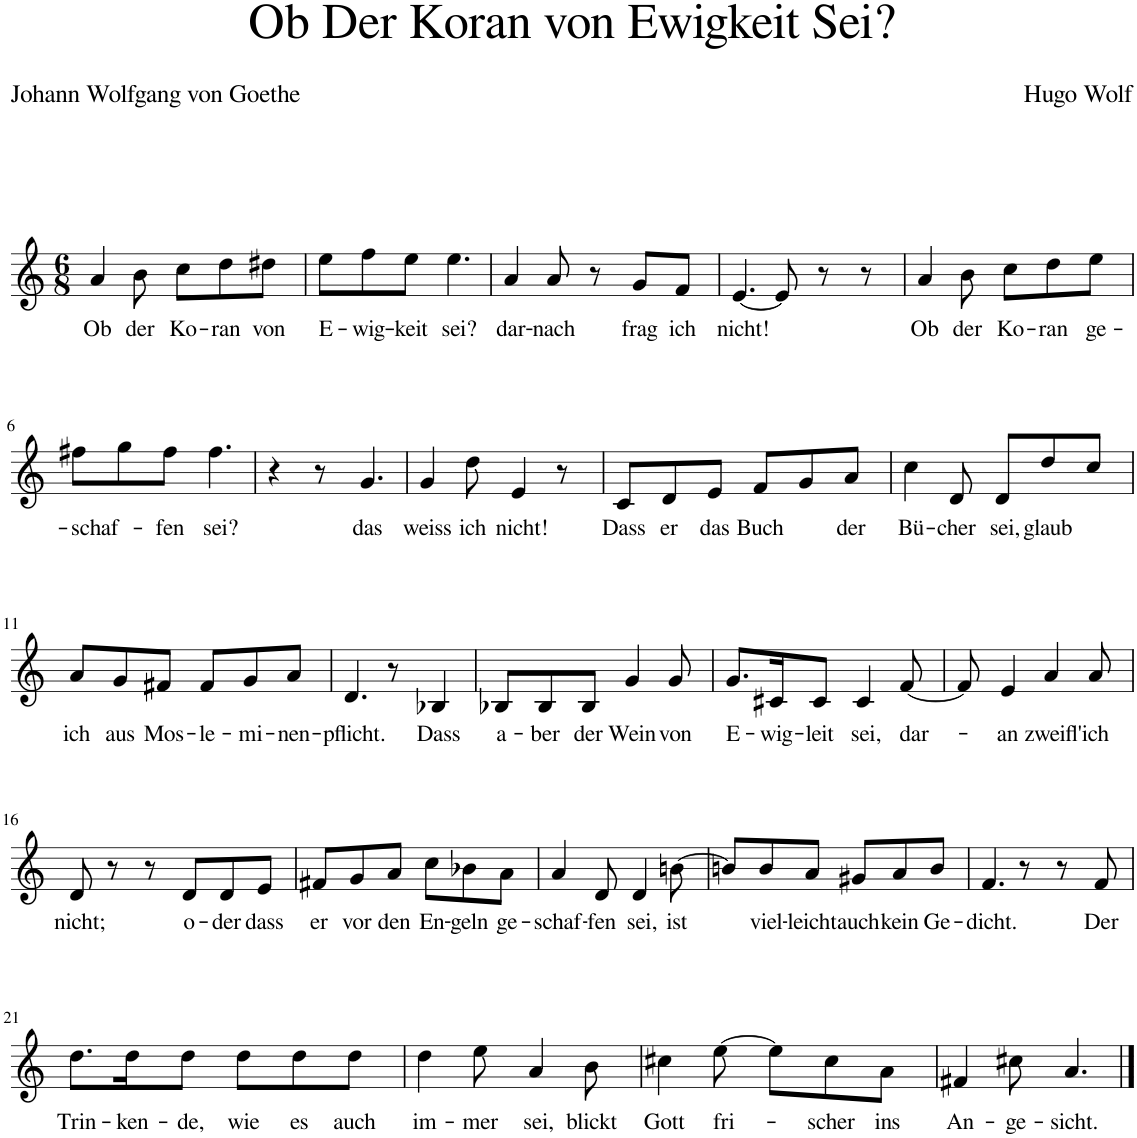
**kern	**text
*part1	*part1
*staff1	*staff1
*I"Piano	*
*I'Pno	*
*clefG2	*
*k[]	*
*M6/8	*
=1	=1
!	!LO:LY:b
4a/	Ob
!	!LO:LY:b
8b\	der
!	!LO:LY:b
8cc\L	Ko-
!	!LO:LY:b
8dd\	-ran
!	!LO:LY:b
8dd#X\J	von
=2	=2
!	!LO:LY:b
8ee\L	E-
!	!LO:LY:b
8ff\	-wig-
!	!LO:LY:b
8ee\J	-keit
!	!LO:LY:b
4.ee\	sei?
=3	=3
!	!LO:LY:b
4a/	dar-
!	!LO:LY:b
8a/	-nach
8r	.
!	!LO:LY:b
8g/L	frag
!	!LO:LY:b
8f/J	ich
=4	=4
!	!LO:LY:b
[4.e/	nicht!
8e/]	.
8r	.
8r	.
=5	=5
!	!LO:LY:b
4a/	Ob
!	!LO:LY:b
8b\	der
!	!LO:LY:b
8cc\L	Ko-
!	!LO:LY:b
8dd\	-ran
!	!LO:LY:b
8ee\J	ge-
!!LO:LB:g=z
=6	=6
!	!LO:LY:b
8ff#X\L	-schaf-
8gg\	.
!	!LO:LY:b
8ff#\J	-fen
!	!LO:LY:b
4.ff#\	sei?
=7	=7
4r	.
8r	.
!	!LO:LY:b
4.g/	das
=8	=8
!	!LO:LY:b
4g/	weiss
!	!LO:LY:b
8dd\	ich
!	!LO:LY:b
4e/	nicht!
8r	.
=9	=9
!	!LO:LY:b
8c/L	Dass
!	!LO:LY:b
8d/	er
!	!LO:LY:b
8e/J	das
!	!LO:LY:b
8f/L	Buch
8g/	.
!	!LO:LY:b
8a/J	der
=10	=10
!	!LO:LY:b
4cc\	Bü-
!	!LO:LY:b
8d/	-cher
!	!LO:LY:b
8d/L	sei,
!	!LO:LY:b
8dd/	glaub
8cc/J	.
!!LO:LB:g=z
=11	=11
!	!LO:LY:b
8a/L	ich
!	!LO:LY:b
8g/	aus
!	!LO:LY:b
8f#X/J	Mos-
!	!LO:LY:b
8f#/L	-le-
!	!LO:LY:b
8g/	-mi-
!	!LO:LY:b
8a/J	-nen-
=12	=12
!	!LO:LY:b
4.d/	-pflicht.
8r	.
!	!LO:LY:b
4B-X/	Dass
=13	=13
!	!LO:LY:b
8B-X/L	a-
!	!LO:LY:b
8B-/	-ber
!	!LO:LY:b
8B-/J	der
!	!LO:LY:b
4g/	Wein
!	!LO:LY:b
8g/	von
=14	=14
!	!LO:LY:b
8.g/L	E-
!	!LO:LY:b
16c#X/K	-wig-
!	!LO:LY:b
8c#/J	-leit
!	!LO:LY:b
4c#/	sei,
!	!LO:LY:b
[8f/	dar-
=15	=15
8f/]	.
!	!LO:LY:b
4e/	-an
!	!LO:LY:b
4a/	zweifl'
!	!LO:LY:b
8a/	ich
!!LO:LB:g=z
=16	=16
!	!LO:LY:b
8d/	nicht;
8r	.
8r	.
!	!LO:LY:b
8d/L	o-
!	!LO:LY:b
8d/	-der
!	!LO:LY:b
8e/J	dass
=17	=17
!	!LO:LY:b
8f#X/L	er
!	!LO:LY:b
8g/	vor
!	!LO:LY:b
8a/J	den
!	!LO:LY:b
8cc\L	En-
!	!LO:LY:b
8b-X\	-geln
!	!LO:LY:b
8a\J	ge-
=18	=18
!	!LO:LY:b
4a/	-schaf-
!	!LO:LY:b
8d/	-fen
!	!LO:LY:b
4d/	sei,
!	!LO:LY:b
[8bn\	ist
=19	=19
8bn/L]	.
!	!LO:LY:b
8b/	viel-
!	!LO:LY:b
8a/J	-leicht
!	!LO:LY:b
8g#X/L	auch
!	!LO:LY:b
8a/	kein
!	!LO:LY:b
8b/J	Ge-
=20	=20
!	!LO:LY:b
4.f/	-dicht.
8r	.
8r	.
!	!LO:LY:b
8f/	Der
!!LO:LB:g=z
=21	=21
!	!LO:LY:b
8.dd\L	Trin-
!	!LO:LY:b
16dd\K	-ken-
!	!LO:LY:b
8dd\J	-de,
!	!LO:LY:b
8dd\L	wie
!	!LO:LY:b
8dd\	es
!	!LO:LY:b
8dd\J	auch
=22	=22
!	!LO:LY:b
4dd\	im-
!	!LO:LY:b
8ee\	-mer
!	!LO:LY:b
4a/	sei,
!	!LO:LY:b
8b\	blickt
=23	=23
!	!LO:LY:b
4cc#X\	Gott
!	!LO:LY:b
[8ee\	fri-
8ee\L]	.
!	!LO:LY:b
8cc#\	-scher
!	!LO:LY:b
8a\J	ins
=24	=24
!	!LO:LY:b
4f#X/	An-
!	!LO:LY:b
8cc#X\	-ge-
!	!LO:LY:b
4.a/	-sicht.
==	==
*-	*-
